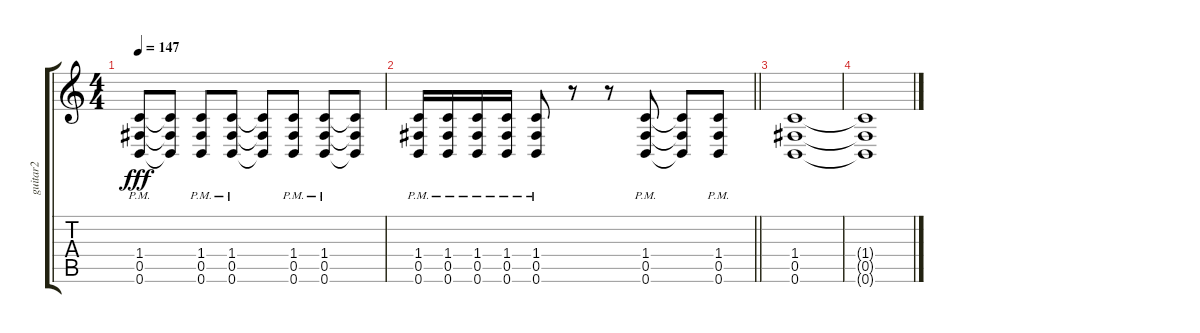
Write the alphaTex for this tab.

\track ("guitar2" "guitar2") {instrument distortionguitar}
\staff {score tabs}
\tuning (Db4 Ab3 E3 B2 Gb2 B1) {hide}
\ts (4 4)
\tempo 147
\clef g2
\ks c
(1.4{pm} 0.5{pm} 0.6{pm}).8{dy fff} (1.4{t} 0.5{t} 0.6{t}).8 (1.4{pm} 0.5{pm} 0.6{pm}).8 (1.4{pm} 0.5{pm} 0.6{pm}).8 (1.4{t} 0.5{t} 0.6{t}).8 (1.4{pm} 0.5{pm} 0.6{pm}).8 (1.4{pm} 0.5{pm} 0.6{pm}).8 (1.4{t} 0.5{t} 0.6{t}).8 |
\barLineRight lightlight
(1.4{pm} 0.5{pm} 0.6{pm}).16 (1.4{pm} 0.5{pm} 0.6{pm}).16 (1.4{pm} 0.5{pm} 0.6{pm}).16 (1.4{pm} 0.5{pm} 0.6{pm}).16 (1.4{pm} 0.5{pm} 0.6{pm}).8 r.8 r.8 (1.4{pm} 0.5{pm} 0.6{pm}).8 (1.4{t} 0.5{t} 0.6{t}).8 (1.4{pm} 0.5{pm} 0.6{pm}).8 |
\section ("" "")
(1.4 0.5 0.6).1 |
(1.4{t} 0.5{t} 0.6{t}).1
